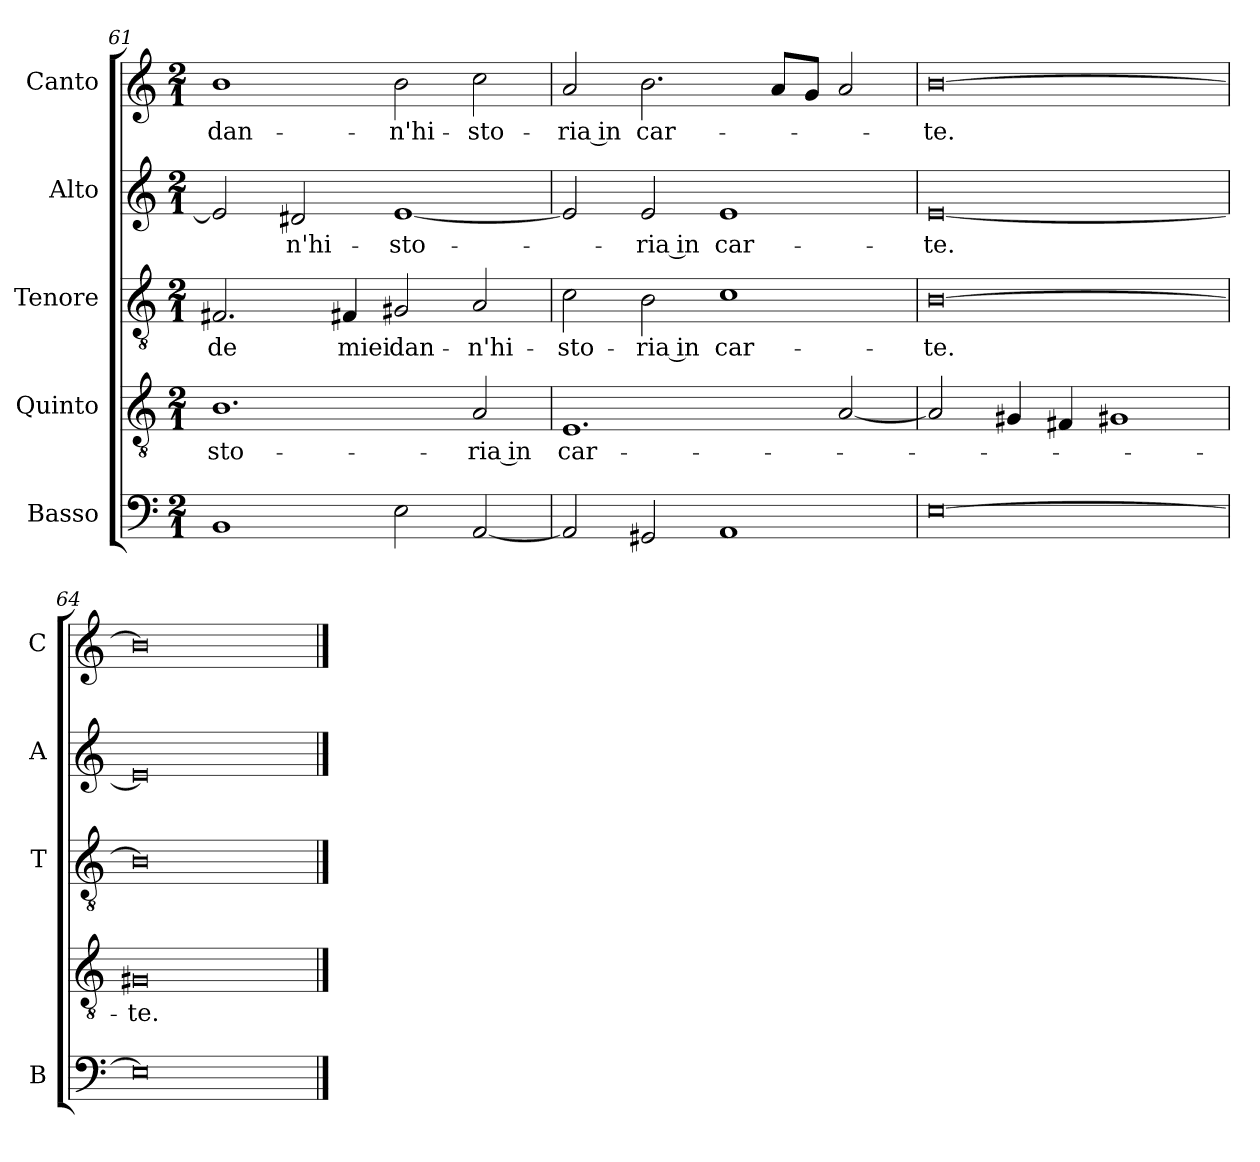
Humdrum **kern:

**kern	**kern	**text	**kern	**text	**kern	**text	**kern	**text
*part5	*part4	*part4	*part3	*part3	*part2	*part2	*part1	*part1
*staff5	*staff4	*staff4	*staff3	*staff3	*staff2	*staff2	*staff1	*staff1
*I"Basso	*I"Quinto	*	*I"Tenore	*	*I"Alto	*	*I"Canto	*
*I'B	*	*	*I'T	*	*I'A	*	*I'C	*
*clefF4	*clefGv2	*	*clefGv2	*	*clefG2	*	*clefG2	*
*k[]	*k[]	*	*k[]	*	*k[]	*	*k[]	*
*M2/1	*M2/1	*	*M2/1	*	*M2/1	*	*M2/1	*
=61	=61	=61	=61	=61	=61	=61	=61	=61
1BB	1.B	-sto-	2.F#X	de	2e]	.	1b	dan-
.	.	.	.	.	2d#X	-n'hi-	.	.
.	.	.	4F#X	miei	.	.	.	.
2E	.	.	2G#X	dan-	[1e	-sto-	2b	-n'hi-
[2AA	2A	-ria in	2A	-n'hi-	.	.	2cc	-sto-
=62	=62	=62	=62	=62	=62	=62	=62	=62
2AA]	1.E	car-	2c	-sto-	2e]	.	2a	-ria in
2GG#X	.	.	2B	-ria in	2e	-ria in	2.b	car-
1AA	.	.	1c	car-	1e	car-	.	.
.	.	.	.	.	.	.	8aL	.
.	.	.	.	.	.	.	8gJ	.
.	[2A	.	.	.	.	.	2a	.
=63	=63	=63	=63	=63	=63	=63	=63	=63
[0E	2A]	.	[0B	-te.	[0e	-te.	[0b	-te.
.	4G#X	.	.	.	.	.	.	.
.	4F#X	.	.	.	.	.	.	.
.	1G#X	.	.	.	.	.	.	.
=64	=64	=64	=64	=64	=64	=64	=64	=64
0E]	0G#X	-te.	0B]	.	0e]	.	0b]	.
==	==	==	==	==	==	==	==	==
*-	*-	*-	*-	*-	*-	*-	*-	*-
